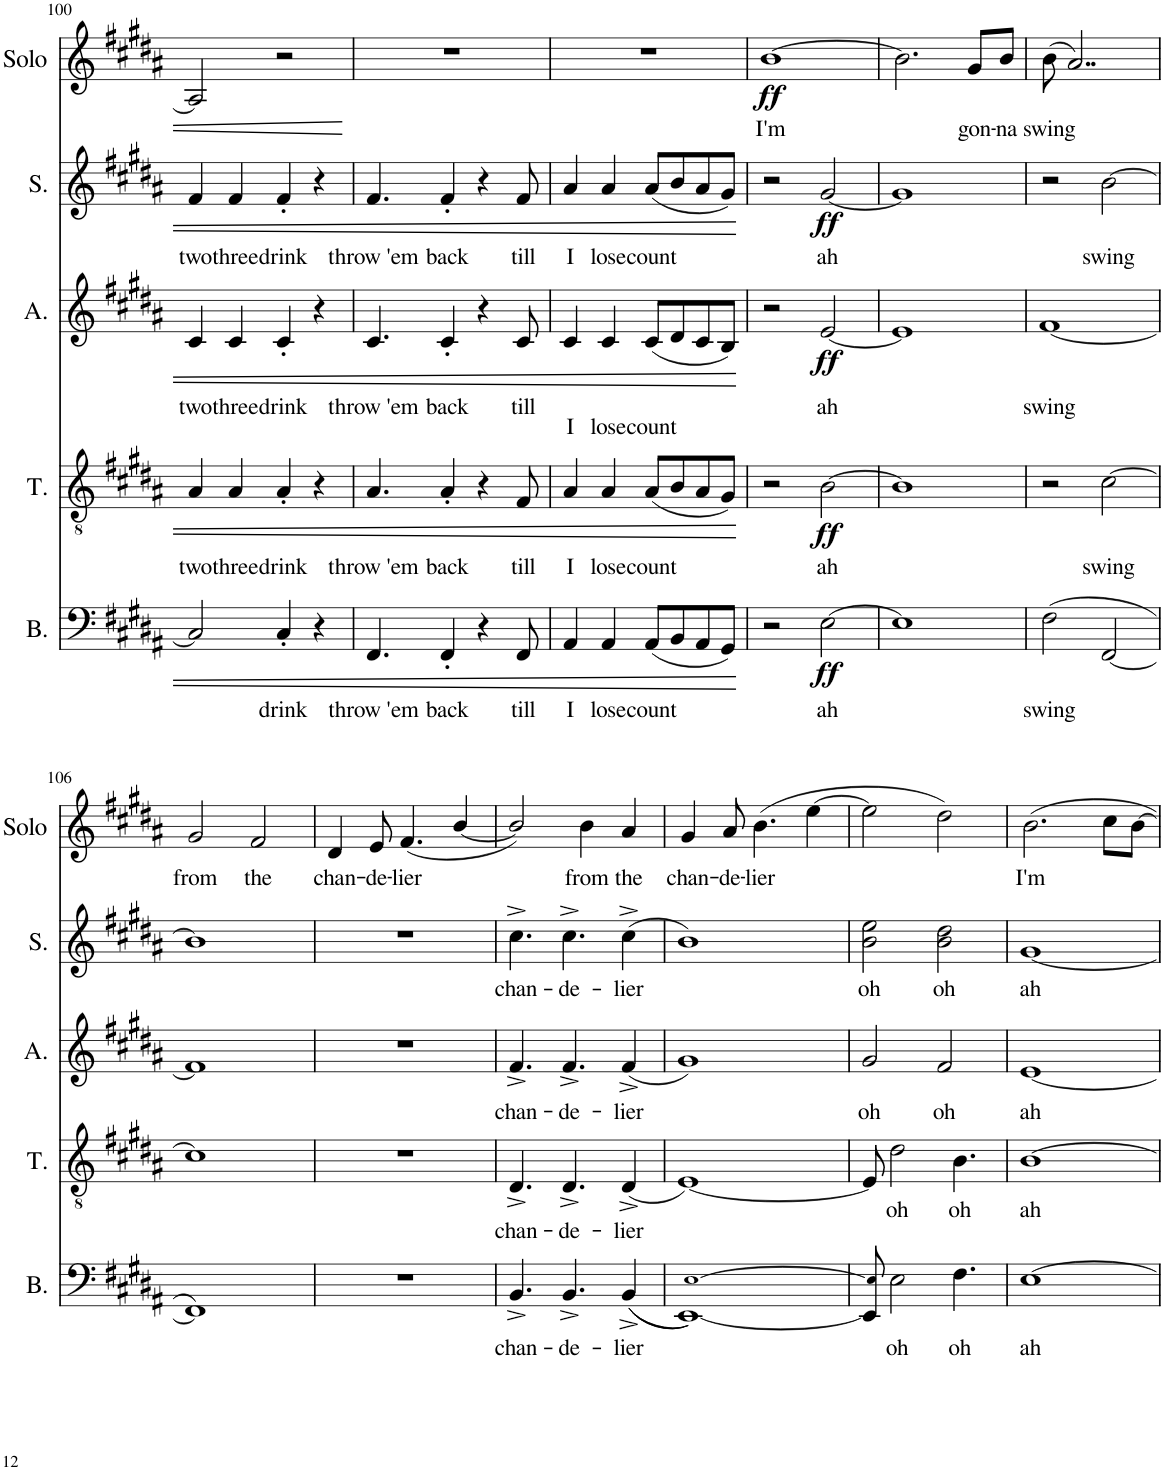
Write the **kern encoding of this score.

**kern	**text	**dynam	**kern	**text	**dynam	**kern	**text	**dynam	**kern	**text	**dynam	**kern	**text	**dynam
*part5	*part5	*part5	*part4	*part4	*part4	*part3	*part3	*part3	*part2	*part2	*part2	*part1	*part1	*part1
*staff5	*staff5	*staff5	*staff4	*staff4	*staff4	*staff3	*staff3	*staff3	*staff2	*staff2	*staff2	*staff1	*staff1	*staff1
*I"Bass	*	*	*I"Tenor	*	*	*I"Alto	*	*	*I"Soprano	*	*	*I"Solo	*	*
*I'B.	*	*	*I'T.	*	*	*I'A.	*	*	*I'S.	*	*	*I'Solo	*	*
!!LO:PB:g=z
*clefF4	*	*	*clefGv2	*	*	*clefG2	*	*	*clefG2	*	*	*clefG2	*	*
*k[f#c#g#d#a#]	*	*	*k[f#c#g#d#a#]	*	*	*k[f#c#g#d#a#]	*	*	*k[f#c#g#d#a#]	*	*	*k[f#c#g#d#a#]	*	*
*M2/2	*	*	*M2/2	*	*	*M2/2	*	*	*M2/2	*	*	*M2/2	*	*
*met(c|)	*	*	*met(c|)	*	*	*met(c|)	*	*	*met(c|)	*	*	*met(c|)	*	*
=100	=100	=100	=100	=100	=100	=100	=100	=100	=100	=100	=100	=100	=100	=100
!	!	!	!	!LO:LY:b	!	!	!LO:LY:b	!	!	!LO:LY:b	!	!	!	!
2C#/]	.	.	4A#/	two	.	4c#/	two	.	4f#/	two	.	2A#/]	.	.
!	!	!	!	!LO:LY:b	!	!	!LO:LY:b	!	!	!LO:LY:b	!	!	!	!
.	.	.	4A#/	three	.	4c#/	three	.	4f#/	three	.	.	.	.
!	!LO:LY:b	!	!	!LO:LY:b	!	!	!LO:LY:b	!	!	!LO:LY:b	!	!	!	!
4C#'/	drink	.	4A#'/	drink	.	4c#'/	drink	.	4f#'/	drink	.	2r	.	.
4r	.	.	4r	.	.	4r	.	.	4r	.	.	.	.	.
=101	=101	=101	=101	=101	=101	=101	=101	=101	=101	=101	=101	=101	=101	=101
!	!LO:LY:b	!	!	!LO:LY:b	!	!	!LO:LY:b	!	!	!LO:LY:b	!	!	!	!
4.FF#/	throw 'em	.	4.A#/	throw 'em	.	4.c#/	throw 'em	.	4.f#/	throw 'em	.	1r	.	.
!	!LO:LY:b	!	!	!LO:LY:b	!	!	!LO:LY:b	!	!	!LO:LY:b	!	!	!	!
4FF#'/	back	.	4A#'/	back	.	4c#'/	back	.	4f#'/	back	.	.	.	.
4r	.	.	4r	.	.	4r	.	.	4r	.	.	.	.	.
!	!LO:LY:b	!	!	!LO:LY:b	!	!	!LO:LY:b	!	!	!LO:LY:b	!	!	!	!
8FF#/	till	.	8F#/	till	.	8c#/	till	.	8f#/	till	.	.	.	.
=102	=102	=102	=102	=102	=102	=102	=102	=102	=102	=102	=102	=102	=102	=102
!	!LO:LY:b	!	!	!LO:LY:b	!	!	!LO:LY:b	!	!	!LO:LY:b	!	!	!	!
4AA#/	I	.	4A#/	I	.	4c#/	I	.	4a#/	I	.	1r	.	.
!	!LO:LY:b	!	!	!LO:LY:b	!	!	!LO:LY:b	!	!	!LO:LY:b	!	!	!	!
4AA#/	lose	.	4A#/	lose	.	4c#/	lose	.	4a#/	lose	.	.	.	.
!	!LO:LY:b	!	!	!LO:LY:b	!	!	!LO:LY:b	!	!	!LO:LY:b	!	!	!	!
(8AA#/L	count	.	(8A#/L	count	.	(8c#/L	count	.	(8a#/L	count	.	.	.	.
8BB/	.	.	8B/	.	.	8d#/	.	.	8b/	.	.	.	.	.
8AA#/	.	.	8A#/	.	.	8c#/	.	.	8a#/	.	.	.	.	.
8GG#/J)	.	.	8G#/J)	.	.	8B/J)	.	.	8g#/J)	.	.	.	.	.
=103	=103	=103	=103	=103	=103	=103	=103	=103	=103	=103	=103	=103	=103	=103
!	!	!	!	!	!	!	!	!	!	!	!	!	!LO:LY:b	!LO:DY:b
2r	.	.	2r	.	.	2r	.	.	2r	.	.	[1b	I'm	ff
!	!LO:LY:b	!LO:DY:b	!	!LO:LY:b	!LO:DY:b	!	!LO:LY:b	!LO:DY:b	!	!LO:LY:b	!LO:DY:b	!	!	!
[2E\	ah	ff	[2B\	-ah	ff	[2e/	ah	ff	[2g#/	ah	ff	.	.	.
=104	=104	=104	=104	=104	=104	=104	=104	=104	=104	=104	=104	=104	=104	=104
1E]	.	.	1B]	.	.	1e]	.	.	1g#]	.	.	2.b\]	.	.
!	!	!	!	!	!	!	!	!	!	!	!	!	!LO:LY:b	!
.	.	.	.	.	.	.	.	.	.	.	.	8g#/L	gon-	.
!	!	!	!	!	!	!	!	!	!	!	!	!	!LO:LY:b	!
.	.	.	.	.	.	.	.	.	.	.	.	8b/J	-na	.
=105	=105	=105	=105	=105	=105	=105	=105	=105	=105	=105	=105	=105	=105	=105
!	!LO:LY:b	!	!	!	!	!	!LO:LY:b	!	!	!	!	!	!LO:LY:b	!
(2F#\	swing	.	2r	.	.	[1f#	swing	.	2r	.	.	(8b\	swing	.
.	.	.	.	.	.	.	.	.	.	.	.	2..a#/)	.	.
!	!	!	!	!LO:LY:b	!	!	!	!	!	!LO:LY:b	!	!	!	!
[2FF#/	.	.	[2c#\	swing	.	.	.	.	[2b\	swing	.	.	.	.
!!LO:LB:g=z
=106	=106	=106	=106	=106	=106	=106	=106	=106	=106	=106	=106	=106	=106	=106
!	!	!	!	!	!	!	!	!	!	!	!	!	!LO:LY:b	!
1FF#])	.	.	1c#]	.	.	1f#]	.	.	1b]	.	.	2g#/	from	.
!	!	!	!	!	!	!	!	!	!	!	!	!	!LO:LY:b	!
.	.	.	.	.	.	.	.	.	.	.	.	2f#/	the	.
=107	=107	=107	=107	=107	=107	=107	=107	=107	=107	=107	=107	=107	=107	=107
!	!	!	!	!	!	!	!	!	!	!	!	!	!LO:LY:b	!
1r	.	.	1r	.	.	1r	.	.	1r	.	.	4d#/	chan-	.
!	!	!	!	!	!	!	!	!	!	!	!	!	!LO:LY:b	!
.	.	.	.	.	.	.	.	.	.	.	.	8e/	-de-	.
!	!	!	!	!	!	!	!	!	!	!	!	!	!LO:LY:b	!
.	.	.	.	.	.	.	.	.	.	.	.	(4.f#/	-lier	.
.	.	.	.	.	.	.	.	.	.	.	.	[4b/	.	.
=108	=108	=108	=108	=108	=108	=108	=108	=108	=108	=108	=108	=108	=108	=108
!	!LO:LY:b	!	!	!LO:LY:b	!	!	!LO:LY:b	!	!	!LO:LY:b	!	!	!	!
4.BB^/	chan-	.	4.D#^/	chan-	.	4.f#^/	chan-	.	4.cc#^\	chan-	.	2b/])	.	.
!	!LO:LY:b	!	!	!LO:LY:b	!	!	!LO:LY:b	!	!	!LO:LY:b	!	!	!	!
4.BB^/	-de-	.	4.D#^/	-de-	.	4.f#^/	-de-	.	4.cc#^\	-de-	.	.	.	.
!	!	!	!	!	!	!	!	!	!	!	!	!	!LO:LY:b	!
.	.	.	.	.	.	.	.	.	.	.	.	4b\	from	.
!	!LO:LY:b	!	!	!LO:LY:b	!	!	!LO:LY:b	!	!	!LO:LY:b	!	!	!LO:LY:b	!
((4BB^/	-lier	.	(4D#^/	-lier	.	(4f#^/	-lier	.	(4cc#^\	-lier	.	4a#/	the	.
=109	=109	=109	=109	=109	=109	=109	=109	=109	=109	=109	=109	=109	=109	=109
!	!	!	!	!	!	!	!	!	!	!	!	!	!LO:LY:b	!
[1EE [1E!))	.	.	[1E)	.	.	1g#)	.	.	1b)	.	.	4g#/	chan-	.
!	!	!	!	!	!	!	!	!	!	!	!	!	!LO:LY:b	!
.	.	.	.	.	.	.	.	.	.	.	.	8a#/	-de-	.
!	!	!	!	!	!	!	!	!	!	!	!	!	!LO:LY:b	!
.	.	.	.	.	.	.	.	.	.	.	.	(4.b\	-lier	.
.	.	.	.	.	.	.	.	.	.	.	.	[4ee\	.	.
=110	=110	=110	=110	=110	=110	=110	=110	=110	=110	=110	=110	=110	=110	=110
!	!	!	!	!	!	!	!LO:LY:b	!	!	!LO:LY:b	!	!	!	!
8EE/] 8E!/]	.	.	8E/]	.	.	2g#/	oh	.	2b\ 2ee\	oh	.	2ee\]	.	.
!	!LO:LY:b	!	!	!LO:LY:b	!	!	!	!	!	!	!	!	!	!
2E\	oh	.	2d#\	-oh	.	.	.	.	.	.	.	.	.	.
!	!	!	!	!	!	!	!LO:LY:b	!	!	!LO:LY:b	!	!	!	!
.	.	.	.	.	.	2f#/	oh	.	2b\ 2dd#\	oh	.	2dd#\)	.	.
!	!LO:LY:b	!	!	!LO:LY:b	!	!	!	!	!	!	!	!	!	!
4.F#\	oh	.	4.B\	oh	.	.	.	.	.	.	.	.	.	.
=111	=111	=111	=111	=111	=111	=111	=111	=111	=111	=111	=111	=111	=111	=111
!	!LO:LY:b	!	!	!LO:LY:b	!	!	!LO:LY:b	!	!	!LO:LY:b	!	!	!LO:LY:b	!
[1E	ah	.	[1B	ah	.	[1e	ah	.	[1g#	ah	.	2.b\	I'm	.
.	.	.	.	.	.	.	.	.	.	.	.	8cc#\L	.	.
.	.	.	.	.	.	.	.	.	.	.	.	[8b\J	.	.
=	=	=	=	=	=	=	=	=	=	=	=	=	=	=
*-	*-	*-	*-	*-	*-	*-	*-	*-	*-	*-	*-	*-	*-	*-
